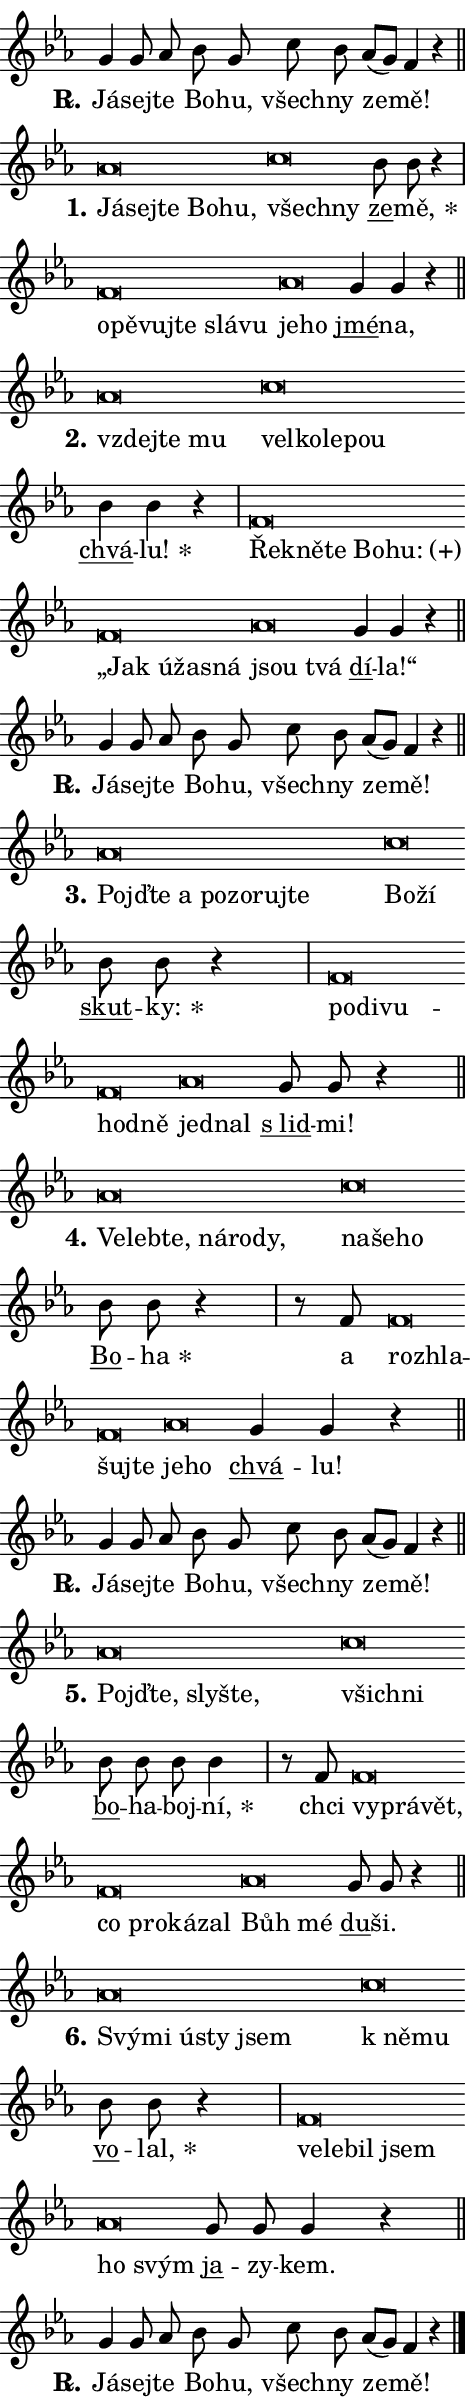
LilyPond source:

\version "2.24.0"
\header { tagline = "" }
\paper {
  indent = 0\cm
  top-margin = 0\cm
  right-margin = 0.13\cm % to fit lyric hyphens
  bottom-margin = 0\cm
  left-margin = 0\cm
  paper-width = 8\cm
  page-breaking = #ly:one-page-breaking
  system-system-spacing.basic-distance = #11
  score-system-spacing.basic-distance = #11
  ragged-last = ##f
}


%% Author: Thomas Morley
%% https://lists.gnu.org/archive/html/lilypond-user/2020-05/msg00002.html
#(define (line-position grob)
"Returns position of @var[grob} in current system:
   @code{'start}, if at first time-step
   @code{'end}, if at last time-step
   @code{'middle} otherwise
"
  (let* ((col (ly:item-get-column grob))
         (ln (ly:grob-object col 'left-neighbor))
         (rn (ly:grob-object col 'right-neighbor))
         (col-to-check-left (if (ly:grob? ln) ln col))
         (col-to-check-right (if (ly:grob? rn) rn col))
         (break-dir-left
           (and
             (ly:grob-property col-to-check-left 'non-musical #f)
             (ly:item-break-dir col-to-check-left)))
         (break-dir-right
           (and
             (ly:grob-property col-to-check-right 'non-musical #f)
             (ly:item-break-dir col-to-check-right))))
        (cond ((eqv? 1 break-dir-left) 'start)
              ((eqv? -1 break-dir-right) 'end)
              (else 'middle))))

#(define (tranparent-at-line-position vctor)
  (lambda (grob)
  "Relying on @code{line-position} select the relevant enry from @var{vctor}.
Used to determine transparency,"
    (case (line-position grob)
      ((end) (not (vector-ref vctor 0)))
      ((middle) (not (vector-ref vctor 1)))
      ((start) (not (vector-ref vctor 2))))))

noteHeadBreakVisibility =
#(define-music-function (break-visibility)(vector?)
"Makes @code{NoteHead}s transparent relying on @var{break-visibility}"
#{
  \override NoteHead.transparent =
    #(tranparent-at-line-position break-visibility)
#})

#(define delete-ledgers-for-transparent-note-heads
  (lambda (grob)
    "Reads whether a @code{NoteHead} is transparent.
If so this @code{NoteHead} is removed from @code{'note-heads} from
@var{grob}, which is supposed to be @code{LedgerLineSpanner}.
As a result ledgers are not printed for this @code{NoteHead}"
    (let* ((nhds-array (ly:grob-object grob 'note-heads))
           (nhds-list
             (if (ly:grob-array? nhds-array)
                 (ly:grob-array->list nhds-array)
                 '()))
           ;; Relies on the transparent-property being done before
           ;; Staff.LedgerLineSpanner.after-line-breaking is executed.
           ;; This is fragile ...
           (to-keep
             (remove
               (lambda (nhd)
                 (ly:grob-property nhd 'transparent #f))
               nhds-list)))
      ;; TODO find a better method to iterate over grob-arrays, similiar
      ;; to filter/remove etc for lists
      ;; For now rebuilt from scratch
      (set! (ly:grob-object grob 'note-heads)  '())
      (for-each
        (lambda (nhd)
          (ly:pointer-group-interface::add-grob grob 'note-heads nhd))
        to-keep))))

squashNotes = {
  \override NoteHead.X-extent = #'(-0.2 . 0.2)
  \override NoteHead.Y-extent = #'(-0.75 . 0)
  \override NoteHead.stencil =
    #(lambda (grob)
       (let ((pos (ly:grob-property grob 'staff-position)))
         (begin
           (if (< pos -7) (display "ERROR: Lower brevis then expected\n") (display ""))
           (if (<= pos -6) ly:text-interface::print ly:note-head::print))))
}
unSquashNotes = {
  \revert NoteHead.X-extent
  \revert NoteHead.Y-extent
  \revert NoteHead.stencil
}

hideNotes = \noteHeadBreakVisibility #begin-of-line-visible
unHideNotes = \noteHeadBreakVisibility #all-visible

% work-around for resetting accidentals
% https://lilypond.org/doc/v2.23/Documentation/notation/displaying-rhythms#unmetered-music
cadenzaMeasure = {
  \cadenzaOff
  \partial 1024 s1024
  \cadenzaOn
}

#(define-markup-command (accent layout props text) (markup?)
  "Underline accented syllable"
  (interpret-markup layout props
    #{\markup \override #'(offset . 4.3) \underline { #text }#}))

responsum = \markup \concat {
  "R" \hspace #-1.05 \path #0.1 #'((moveto 0 0.07) (lineto 0.9 0.8)) \hspace #0.05 "."
}

spaceSize = #0.6828661417322834 % exact space size for TeX Gyre Schola

\layout {
  \context {
    \Staff
    \remove "Time_signature_engraver"
    \override LedgerLineSpanner.after-line-breaking = #delete-ledgers-for-transparent-note-heads
  }
  \context {
    \Lyrics {
      \override LyricSpace.minimum-distance = \spaceSize
      \override LyricText.font-name = #"TeX Gyre Schola"
      \override LyricText.font-size = 1
      \override StanzaNumber.font-name = #"TeX Gyre Schola Bold"
      \override StanzaNumber.font-size = 1
    }
  }
  \context {
    \Score 
    \override NoteHead.text =
      #(lambda (grob) 
        (let ((pos (ly:grob-property grob 'staff-position)))
          #{\markup {
            \combine
              \halign #-0.55 \raise #(if (= pos -6) 0 0.5) \override #'(thickness . 2) \draw-line #'(3.2 . 0)
              \musicglyph "noteheads.sM1"
          }#}))
  }
}

% magnetic-lyrics.ily
%
%   written by
%     Jean Abou Samra <jean@abou-samra.fr>
%     Werner Lemberg <wl@gnu.org>
%
%   adapted by
%     Jiri Hon <jiri.hon@gmail.com>
%
% Version 2022-Apr-15

% https://www.mail-archive.com/lilypond-user@gnu.org/msg149350.html

#(define (Left_hyphen_pointer_engraver context)
   "Collect syllable-hyphen-syllable occurrences in lyrics and store
them in properties.  This engraver only looks to the left.  For
example, if the lyrics input is @code{foo -- bar}, it does the
following.

@itemize @bullet
@item
Set the @code{text} property of the @code{LyricHyphen} grob between
@q{foo} and @q{bar} to @code{foo}.

@item
Set the @code{left-hyphen} property of the @code{LyricText} grob with
text @q{foo} to the @code{LyricHyphen} grob between @q{foo} and
@q{bar}.
@end itemize

Use this auxiliary engraver in combination with the
@code{lyric-@/text::@/apply-@/magnetic-@/offset!} hook."
   (let ((hyphen #f)
         (text #f))
     (make-engraver
      (acknowledgers
       ((lyric-syllable-interface engraver grob source-engraver)
        (set! text grob)))
      (end-acknowledgers
       ((lyric-hyphen-interface engraver grob source-engraver)
        ;(when (not (grob::has-interface grob 'lyric-space-interface))
          (set! hyphen grob)));)
      ((stop-translation-timestep engraver)
       (when (and text hyphen)
         (ly:grob-set-object! text 'left-hyphen hyphen))
       (set! text #f)
       (set! hyphen #f)))))

#(define (lyric-text::apply-magnetic-offset! grob)
   "If the space between two syllables is less than the value in
property @code{LyricText@/.details@/.squash-threshold}, move the right
syllable to the left so that it gets concatenated with the left
syllable.

Use this function as a hook for
@code{LyricText@/.after-@/line-@/breaking} if the
@code{Left_@/hyphen_@/pointer_@/engraver} is active."
   (let ((hyphen (ly:grob-object grob 'left-hyphen #f)))
     (when hyphen
       (let ((left-text (ly:spanner-bound hyphen LEFT)))
         (when (grob::has-interface left-text 'lyric-syllable-interface)
           (let* ((common (ly:grob-common-refpoint grob left-text X))
                  (this-x-ext (ly:grob-extent grob common X))
                  (left-x-ext
                   (begin
                     ;; Trigger magnetism for left-text.
                     (ly:grob-property left-text 'after-line-breaking)
                     (ly:grob-extent left-text common X)))
                  ;; `delta` is the gap width between two syllables.
                  (delta (- (interval-start this-x-ext)
                            (interval-end left-x-ext)))
                  (details (ly:grob-property grob 'details))
                  (threshold (assoc-get 'squash-threshold details 0.2)))
             (when (< delta threshold)
               (let* (;; We have to manipulate the input text so that
                      ;; ligatures crossing syllable boundaries are not
                      ;; disabled.  For languages based on the Latin
                      ;; script this is essentially a beautification.
                      ;; However, for non-Western scripts it can be a
                      ;; necessity.
                      (lt (ly:grob-property left-text 'text))
                      (rt (ly:grob-property grob 'text))
                      (is-space (grob::has-interface hyphen 'lyric-space-interface))
                      (space (if is-space " " ""))
                      (extra-delta (if is-space spaceSize 0))
                      ;; Append new syllable.
                      (ltrt-space (if (and (string? lt) (string? rt))
                                (string-append lt space rt)
                                (make-concat-markup (list lt space rt))))
                      ;; Right-align `ltrt` to the right side.
                      (ltrt-space-markup (grob-interpret-markup
                               grob
                               (make-translate-markup
                                (cons (interval-length this-x-ext) 0)
                                (make-right-align-markup ltrt-space)))))
                 (begin
                   ;; Don't print `left-text`.
                   (ly:grob-set-property! left-text 'stencil #f)
                   ;; Set text and stencil (which holds all collected
                   ;; syllables so far) and shift it to the left.
                   (ly:grob-set-property! grob 'text ltrt-space)
                   (ly:grob-set-property! grob 'stencil ltrt-space-markup)
                   (ly:grob-translate-axis! grob (- (- delta extra-delta)) X))))))))))


#(define (lyric-hyphen::displace-bounds-first grob)
   ;; Make very sure this callback isn't triggered too early.
   (let ((left (ly:spanner-bound grob LEFT))
         (right (ly:spanner-bound grob RIGHT)))
     (ly:grob-property left 'after-line-breaking)
     (ly:grob-property right 'after-line-breaking)
     (ly:lyric-hyphen::print grob)))

squashThreshold = #0.4

\layout {
  \context {
    \Lyrics
    \consists #Left_hyphen_pointer_engraver
    \override LyricText.after-line-breaking =
      #lyric-text::apply-magnetic-offset!
    \override LyricHyphen.stencil = #lyric-hyphen::displace-bounds-first
    \override LyricText.details.squash-threshold = \squashThreshold
    \override LyricHyphen.minimum-distance = 0
    \override LyricHyphen.minimum-length = \squashThreshold
  }
}

squashText = \override LyricText.details.squash-threshold = 9999
unSquashText = \override LyricText.details.squash-threshold = \squashThreshold

leftText = \override LyricText.self-alignment-X = #LEFT
unLeftText = \revert LyricText.self-alignment-X

starOffset = #(lambda (grob) 
                (let ((x_offset (ly:self-alignment-interface::aligned-on-x-parent grob)))
                  (if (= x_offset 0) 0 (+ x_offset 1.2))))

star = #(define-music-function (syllable)(string?)
"Append star separator at the end of a syllable"
#{
  \once \override LyricText.X-offset = #starOffset
  \lyricmode { \markup {
    #syllable
    \override #'((font-name . "TeX Gyre Schola Bold")) \hspace #0.2 \lower #0.65 \larger "*"
  } }
#})

starAccent = #(define-music-function (syllable)(string?)
"Append star separator at the end of a syllable and make accent"
#{
  \once \override LyricText.X-offset = #starOffset
  \lyricmode { \markup {
    \accent #syllable
    \override #'((font-name . "TeX Gyre Schola Bold")) \hspace #0.2 \lower #0.65 \larger "*"
  } }
#})

breath = #(define-music-function (syllable)(string?)
"Append breathing indicator at the end of a syllable"
#{
  \lyricmode { \markup { #syllable "+" } }
#})

optionalBreath = #(define-music-function (syllable)(string?)
"Append optional breathing indicator at the end of a syllable"
#{
  \lyricmode { \markup { #syllable "(+)" } }
#})


\score {
    <<
        \new Voice = "melody" { \cadenzaOn \key es \major \relative { g'4 g8 as bes g \bar "" c bes as[( g)] f4 r \cadenzaMeasure \bar "||" \break } }
        \new Lyrics \lyricsto "melody" { \lyricmode { \set stanza = \responsum
Já -- sej -- te Bo -- hu, všech -- ny ze -- mě! } }
    >>
    \layout {}
}

\score {
    <<
        \new Voice = "melody" { \cadenzaOn \key es \major \relative { \squashNotes as'\breve*1/16 \hideNotes \breve*1/16 \bar "" \breve*1/16 \bar "" \breve*1/16 \breve*1/16 \bar "" \unHideNotes \unSquashNotes \squashNotes c\breve*1/16 \hideNotes \breve*1/16 \bar "" \unHideNotes \unSquashNotes \bar "" bes8 bes r4 \cadenzaMeasure \bar "|" \squashNotes f\breve*1/16 \hideNotes \breve*1/16 \bar "" \breve*1/16 \bar "" \breve*1/16 \bar "" \breve*1/16 \breve*1/16 \bar "" \unHideNotes \unSquashNotes \squashNotes as\breve*1/16 \hideNotes \breve*1/16 \bar "" \unHideNotes \unSquashNotes \bar "" g4 g r \cadenzaMeasure \bar "||" \break } }
        \new Lyrics \lyricsto "melody" { \lyricmode { \set stanza = "1."
\leftText Já -- \squashText sej -- te Bo -- hu, \unSquashText všech -- \squashText ny \unLeftText \unSquashText \markup \accent ze -- \star mě, \leftText o -- \squashText pě -- vuj -- te slá -- vu \unSquashText je -- \squashText ho \unLeftText \unSquashText \markup \accent jmé -- na, } }
    >>
    \layout {}
}

\score {
    <<
        \new Voice = "melody" { \cadenzaOn \key es \major \relative { \squashNotes as'\breve*1/16 \hideNotes \breve*1/16 \breve*1/16 \bar "" \unHideNotes \unSquashNotes \squashNotes c\breve*1/16 \hideNotes \breve*1/16 \bar "" \breve*1/16 \breve*1/16 \bar "" \unHideNotes \unSquashNotes \bar "" bes4 bes r \cadenzaMeasure \bar "|" \squashNotes f\breve*1/16 \hideNotes \breve*1/16 \bar "" \breve*1/16 \bar "" \breve*1/16 \bar "" \breve*1/16 \bar "" \breve*1/16 \bar "" \breve*1/16 \bar "" \breve*1/16 \breve*1/16 \bar "" \unHideNotes \unSquashNotes \squashNotes as\breve*1/16 \hideNotes \breve*1/16 \bar "" \unHideNotes \unSquashNotes \bar "" g4 g r \cadenzaMeasure \bar "||" \break } }
        \new Lyrics \lyricsto "melody" { \lyricmode { \set stanza = "2."
\leftText vzdej -- \squashText te mu \unSquashText vel -- \squashText ko -- le -- pou \unLeftText \unSquashText \markup \accent chvá -- \star lu! \leftText Ře -- \squashText kně -- te Bo -- \optionalBreath hu: „Jak ú -- ža -- sná \unSquashText jsou \squashText tvá \unLeftText \unSquashText \markup \accent dí -- la!“ } }
    >>
    \layout {}
}

\score {
    <<
        \new Voice = "melody" { \cadenzaOn \key es \major \relative { g'4 g8 as bes g \bar "" c bes as[( g)] f4 r \cadenzaMeasure \bar "||" \break } }
        \new Lyrics \lyricsto "melody" { \lyricmode { \set stanza = \responsum
Já -- sej -- te Bo -- hu, všech -- ny ze -- mě! } }
    >>
    \layout {}
}

\score {
    <<
        \new Voice = "melody" { \cadenzaOn \key es \major \relative { \squashNotes as'\breve*1/16 \hideNotes \breve*1/16 \bar "" \breve*1/16 \bar "" \breve*1/16 \bar "" \breve*1/16 \bar "" \breve*1/16 \breve*1/16 \bar "" \unHideNotes \unSquashNotes \squashNotes c\breve*1/16 \hideNotes \breve*1/16 \bar "" \unHideNotes \unSquashNotes \bar "" bes8 bes r4 \cadenzaMeasure \bar "|" \squashNotes f\breve*1/16 \hideNotes \breve*1/16 \bar "" \breve*1/16 \bar "" \breve*1/16 \breve*1/16 \bar "" \unHideNotes \unSquashNotes \squashNotes as\breve*1/16 \hideNotes \breve*1/16 \bar "" \unHideNotes \unSquashNotes \bar "" g8 g r4 \cadenzaMeasure \bar "||" \break } }
        \new Lyrics \lyricsto "melody" { \lyricmode { \set stanza = "3."
\leftText Pojď -- \squashText te a po -- zo -- ruj -- te \unSquashText Bo -- \squashText ží \unLeftText \unSquashText \markup \accent skut -- \star ky: \leftText po -- \squashText di -- vu -- hod -- ně \unSquashText jed -- \squashText nal \unLeftText \unSquashText \markup \accent "s lid" -- mi! } }
    >>
    \layout {}
}

\score {
    <<
        \new Voice = "melody" { \cadenzaOn \key es \major \relative { \squashNotes as'\breve*1/16 \hideNotes \breve*1/16 \bar "" \breve*1/16 \bar "" \breve*1/16 \bar "" \breve*1/16 \breve*1/16 \bar "" \unHideNotes \unSquashNotes \squashNotes c\breve*1/16 \hideNotes \breve*1/16 \breve*1/16 \bar "" \unHideNotes \unSquashNotes \bar "" bes8 bes r4 \cadenzaMeasure \bar "|" r8 f8 \squashNotes f\breve*1/16 \hideNotes \breve*1/16 \bar "" \breve*1/16 \breve*1/16 \bar "" \unHideNotes \unSquashNotes \squashNotes as\breve*1/16 \hideNotes \breve*1/16 \bar "" \unHideNotes \unSquashNotes \bar "" g4 g r \cadenzaMeasure \bar "||" \break } }
        \new Lyrics \lyricsto "melody" { \lyricmode { \set stanza = "4."
\leftText Ve -- \squashText leb -- te, ná -- ro -- dy, \unSquashText na -- \squashText še -- ho \unLeftText \unSquashText \markup \accent Bo -- \star ha a \leftText roz -- \squashText hla -- šuj -- te \unSquashText je -- \squashText ho \unLeftText \unSquashText \markup \accent chvá -- lu! } }
    >>
    \layout {}
}

\score {
    <<
        \new Voice = "melody" { \cadenzaOn \key es \major \relative { g'4 g8 as bes g \bar "" c bes as[( g)] f4 r \cadenzaMeasure \bar "||" \break } }
        \new Lyrics \lyricsto "melody" { \lyricmode { \set stanza = \responsum
Já -- sej -- te Bo -- hu, všech -- ny ze -- mě! } }
    >>
    \layout {}
}

\score {
    <<
        \new Voice = "melody" { \cadenzaOn \key es \major \relative { \squashNotes as'\breve*1/16 \hideNotes \breve*1/16 \bar "" \breve*1/16 \breve*1/16 \bar "" \unHideNotes \unSquashNotes \squashNotes c\breve*1/16 \hideNotes \breve*1/16 \bar "" \unHideNotes \unSquashNotes \bar "" bes8 bes bes bes4 \cadenzaMeasure \bar "|" r8 f8 \squashNotes f\breve*1/16 \hideNotes \breve*1/16 \bar "" \breve*1/16 \bar "" \breve*1/16 \bar "" \breve*1/16 \bar "" \breve*1/16 \breve*1/16 \bar "" \unHideNotes \unSquashNotes \squashNotes as\breve*1/16 \hideNotes \breve*1/16 \bar "" \unHideNotes \unSquashNotes \bar "" g8 g r4 \cadenzaMeasure \bar "||" \break } }
        \new Lyrics \lyricsto "melody" { \lyricmode { \set stanza = "5."
\leftText Pojď -- \squashText te, sly -- šte, \unSquashText všich -- \squashText ni \unLeftText \unSquashText \markup \accent bo -- ha -- boj -- \star ní, chci \leftText vy -- \squashText prá -- vět, co pro -- ká -- zal \unSquashText Bůh \squashText mé \unLeftText \unSquashText \markup \accent du -- ši. } }
    >>
    \layout {}
}

\score {
    <<
        \new Voice = "melody" { \cadenzaOn \key es \major \relative { \squashNotes as'\breve*1/16 \hideNotes \breve*1/16 \bar "" \breve*1/16 \bar "" \breve*1/16 \breve*1/16 \bar "" \unHideNotes \unSquashNotes \squashNotes c\breve*1/16 \hideNotes \breve*1/16 \bar "" \unHideNotes \unSquashNotes \bar "" bes8 bes r4 \cadenzaMeasure \bar "|" \squashNotes f\breve*1/16 \hideNotes \breve*1/16 \bar "" \breve*1/16 \breve*1/16 \bar "" \unHideNotes \unSquashNotes \squashNotes as\breve*1/16 \hideNotes \breve*1/16 \bar "" \unHideNotes \unSquashNotes \bar "" g8 g g4 r \cadenzaMeasure \bar "||" \break } }
        \new Lyrics \lyricsto "melody" { \lyricmode { \set stanza = "6."
\leftText Svý -- \squashText mi ú -- sty jsem \unSquashText "k ně" -- \squashText mu \unLeftText \unSquashText \markup \accent vo -- \star lal, \leftText ve -- \squashText le -- bil jsem \unSquashText ho \squashText svým \unLeftText \unSquashText \markup \accent ja -- zy -- kem. } }
    >>
    \layout {}
}

\score {
    <<
        \new Voice = "melody" { \cadenzaOn \key es \major \relative { g'4 g8 as bes g \bar "" c bes as[( g)] f4 r \cadenzaMeasure \bar "||" \break } \bar "|." }
        \new Lyrics \lyricsto "melody" { \lyricmode { \set stanza = \responsum
Já -- sej -- te Bo -- hu, všech -- ny ze -- mě! } }
    >>
    \layout {}
}
